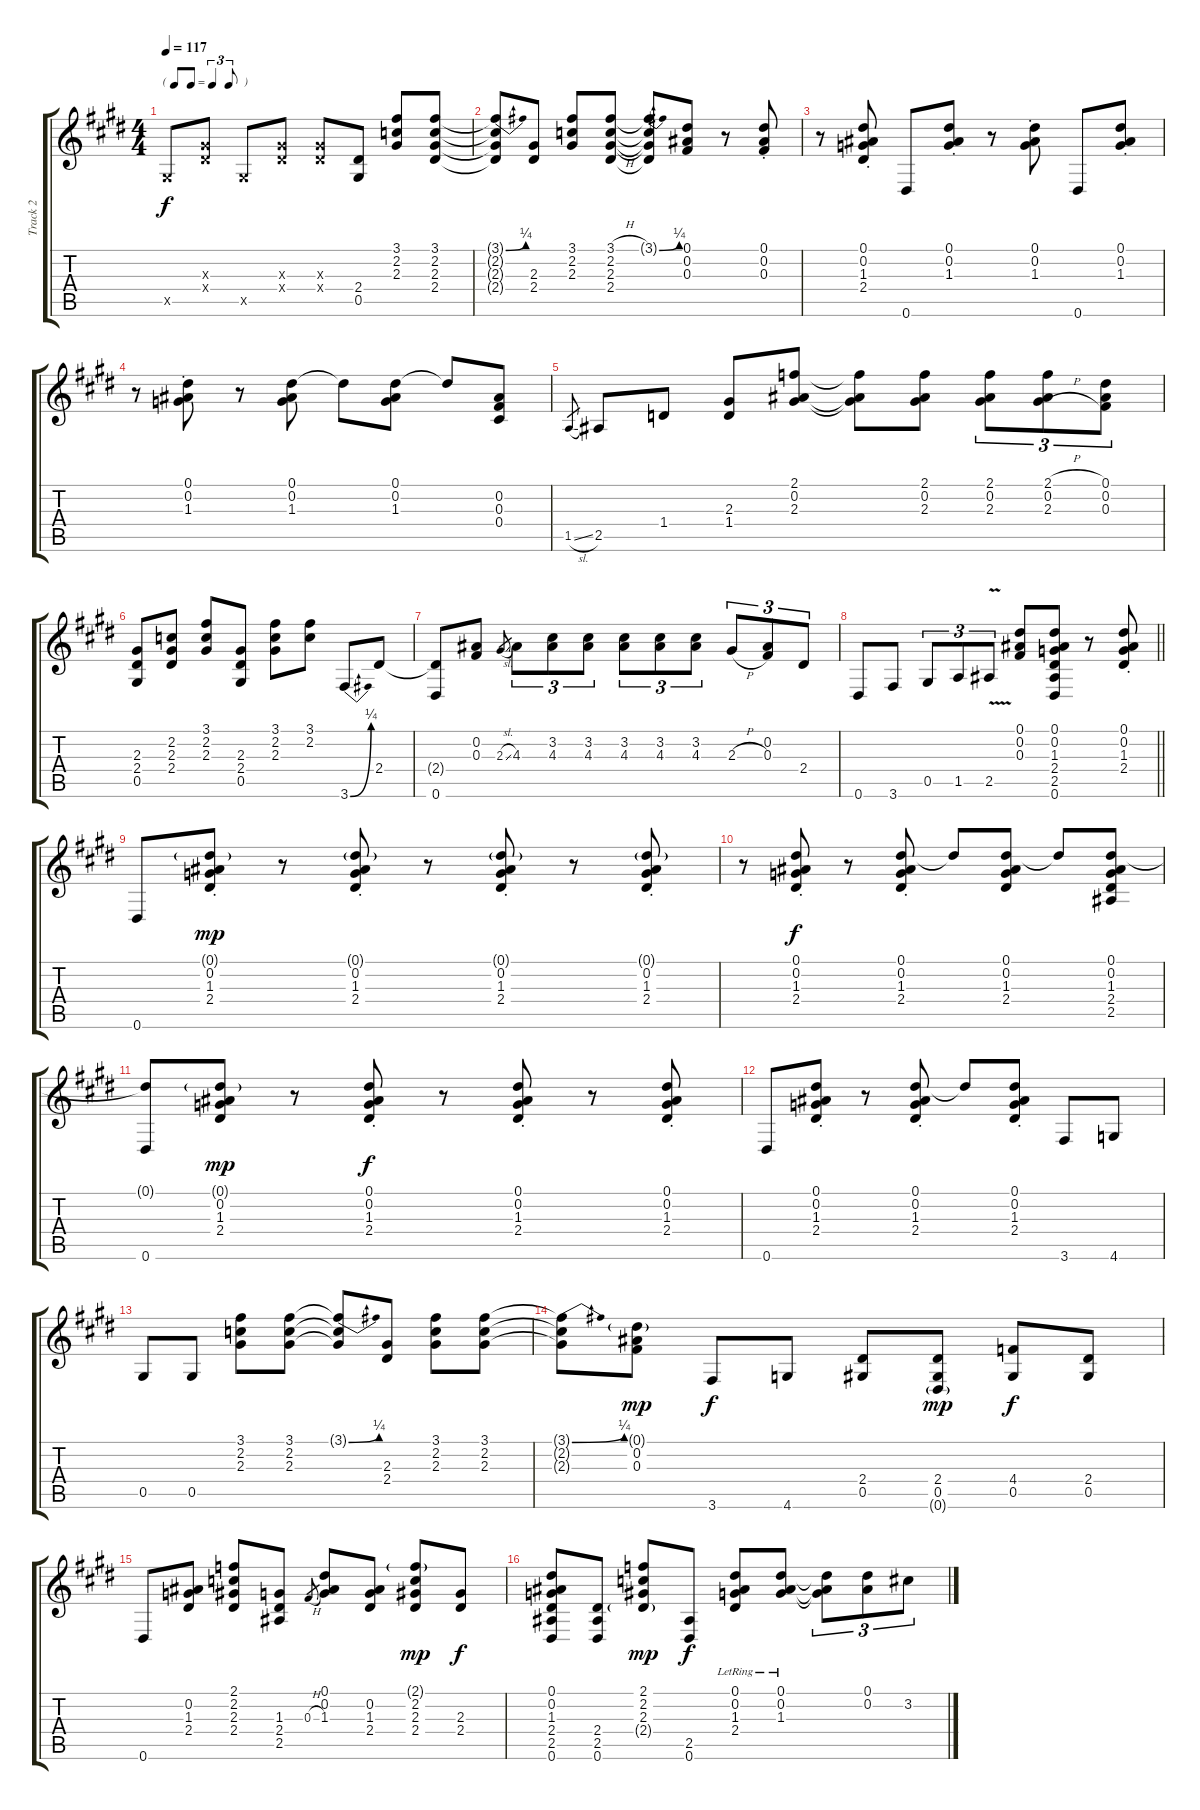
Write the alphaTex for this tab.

\track ("Track 2" "Track 2") {instrument electricguitarjazz}
\staff {score tabs}
\tuning (Eb4 Bb3 Gb3 Db3 Ab2 Eb2) {hide}
\ts (4 4)
\tf triplet8th
\tempo 117
\clef g2
\ks e
0.5{x}.8{dy f} (2.3{x} 2.4{x}).8 0.5{x}.8 (2.3{x} 2.4{x}).8 (2.3{x} 2.4{x}).8 (2.4 0.5).8 (3.1 2.2 2.3).8 (3.1 2.2 2.3 2.4).8 |
(3.1{be (bend 0 0 60 1) t} 2.2{t} 2.3{t} 2.4{t}).8 (2.3 2.4).8 (3.1 2.2 2.3).8 (3.1{h} 2.2{h} 2.3{h} 2.4).8 (3.1{be (bend 0 0 60 1) t} 2.2{t} 2.3{t} 2.4{t}).8 (0.1 0.2 0.3).8 r.8 (0.1{st} 0.2{st} 0.3{st}).8 |
r.8 (0.1{st} 0.2{st} 1.3{st} 2.4{st}).8 0.6.8 (0.1{st} 0.2{st} 1.3{st}).8 r.8 (0.1{st} 0.2{st} 1.3{st}).8 0.6.8 (0.1{st} 0.2{st} 1.3{st}).8 |
r.8 (0.1{st} 0.2{st} 1.3{st}).8 r.8 (0.1 0.2 1.3).8 0.1{t}.8 (0.1 0.2 1.3).8 0.1{t}.8 (0.2 0.3 0.4).8 |
1.5{sl}.8{gr} 2.5.8 1.4.8 (2.3 1.4).8 (2.1 0.2 2.3).8 (2.1{t} 0.2{t} 2.3{t}).8 (2.1 0.2 2.3).8 (2.1 0.2 2.3).8{tu (3 2)} (2.1{h} 0.2{h} 2.3{h}).8{tu (3 2)} (0.1 0.2 0.3).8{tu (3 2)} |
(2.3 2.4 0.5).8 (2.2 2.3 2.4).8 (3.1 2.2 2.3).8 (2.3 2.4 0.5).8 (3.1 2.2 2.3).8 (3.1 2.2).8 3.6{be (bend 0 0 60 1)}.8 2.4.8 |
(2.4{t} 0.6).8 (0.2 0.3).8 2.3{sl}.8{gr} 4.3.8{tu (3 2)} (3.2 4.3).8{tu (3 2)} (3.2 4.3).8{tu (3 2)} (3.2 4.3).8{tu (3 2)} (3.2 4.3).8{tu (3 2)} (3.2 4.3).8{tu (3 2)} 2.3{h}.8{tu (3 2)} (0.2 0.3).8{tu (3 2)} 2.4.8{tu (3 2)} |
\barLineRight lightlight
0.6.8 3.6.8 0.5.8{tu (3 2)} 1.5.8{tu (3 2)} 2.5{v}.8{tu (3 2)} (0.1 0.2 0.3).8 (0.1 0.2 1.3 2.4 2.5 0.6).8 r.8 (0.1{st} 0.2{st} 1.3{st} 2.4{st}).8 |
0.6.8 (0.1{g st} 0.2{st} 1.3{st} 2.4{st}).8{dy mp} r.8 (0.1{g st} 0.2{st} 1.3{st} 2.4{st}).8 r.8 (0.1{g st} 0.2{st} 1.3{st} 2.4{st}).8 r.8 (0.1{g st} 0.2{st} 1.3{st} 2.4{st}).8 |
r.8 (0.1{st} 0.2{st} 1.3{st} 2.4{st}).8{dy f} r.8 (0.1{st} 0.2{st} 1.3{st} 2.4{st}).8 0.1{t}.8 (0.1 0.2 1.3 2.4).8 0.1{t}.8 (0.1 0.2 1.3 2.4 2.5).8 |
(0.1{t} 0.6).8 (0.1{g} 0.2 1.3 2.4).8{dy mp} r.8 (0.1{st} 0.2{st} 1.3{st} 2.4{st}).8{dy f} r.8 (0.1{st} 0.2{st} 1.3{st} 2.4{st}).8 r.8 (0.1{st} 0.2{st} 1.3{st} 2.4{st}).8 |
0.6.8 (0.1{st} 0.2{st} 1.3{st} 2.4{st}).8 r.8 (0.1{st} 0.2{st} 1.3{st} 2.4{st}).8 0.1{t}.8 (0.1{st} 0.2{st} 1.3{st} 2.4{st}).8 3.6.8 4.6.8 |
0.5.8 0.5.8 (3.1 2.2 2.3).8 (3.1 2.2 2.3).8 (3.1{be (bend 0 0 60 1) t} 2.2{t} 2.3{t}).8 (2.3 2.4).8 (3.1 2.2 2.3).8 (3.1 2.2 2.3).8 |
(3.1{be (bend 0 0 60 1) t} 2.2{t} 2.3{t}).8 (0.1{g} 0.2 0.3).8{dy mp} 3.6.8{dy f} 4.6.8 (2.4 0.5).8 (2.4 0.5 0.6{g}).8{dy mp} (4.4 0.5).8{dy f} (2.4 0.5).8 |
0.6.8 (0.2 1.3 2.4).8 (2.1 2.2 2.3 2.4).8 (1.3 2.4 2.5).8 0.3{h}.8{gr} (0.1 0.2 1.3).8 (0.2 1.3 2.4).8 (2.1{g} 2.2 2.3 2.4).8{dy mp} (2.3 2.4).8{dy f} |
(0.1 0.2 1.3 2.4 2.5 0.6).8 (2.4 2.5 0.6).8 (2.1 2.2 2.3 2.4{g}).8{dy mp} (2.5 0.6).8{dy f} (0.1{lr} 0.2{lr} 1.3{lr} 2.4{lr}).8 (0.1{lr} 0.2{lr} 1.3{lr}).8 (0.1{t} 0.2{t} 1.3{t}).8{tu (3 2)} (0.1 0.2).8{tu (3 2)} 3.2.8{tu (3 2)}
